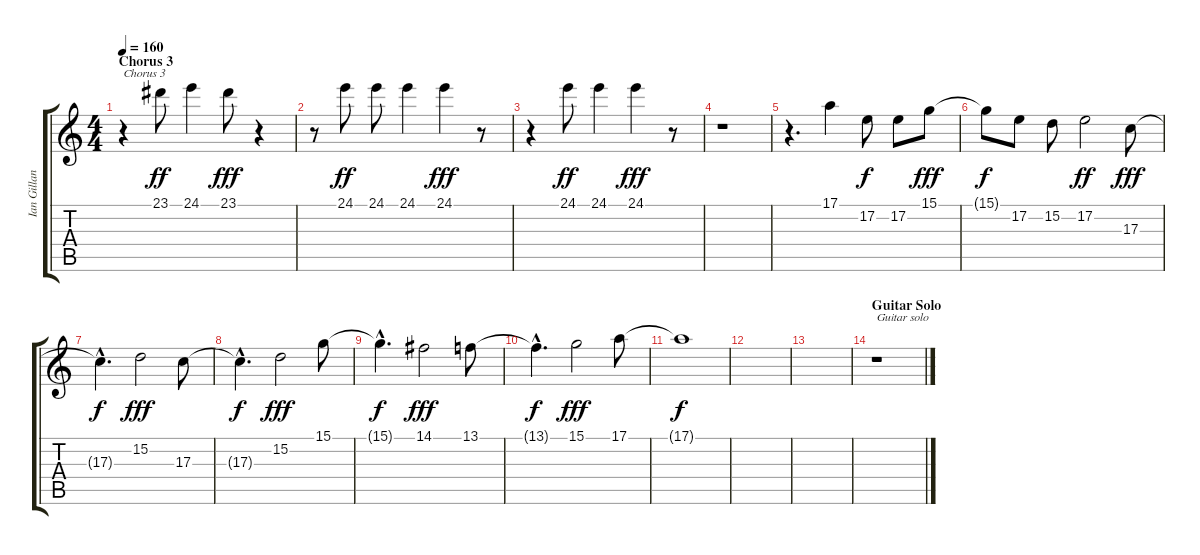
\track ("Ian Gillan" "Ian Gillan") {instrument lead8bassandlead}
\staff {score tabs}
\tuning (E4 B3 G3 D3 A2 E2) {hide}
\ts (4 4)
\section ("" "Chorus 3")
\tempo 160
\clef g2
\ks c
r.4{txt "Chorus 3" dy ff} 23.1.8 24.1.4 23.1.8{dy fff} r.4 |
r.8 24.1.8{dy ff} 24.1.8 24.1.4 24.1.4{dy fff} r.8 |
r.4 24.1.8{dy ff} 24.1.4 24.1.4{dy fff} r.8 |
r.1 |
r.4{d} 17.1.4 17.2.8{dy f} 17.2.8 15.1.8{dy fff} |
15.1{t}.8{dy f} 17.2.8 15.2.8 17.2.2{dy ff} 17.3.8{dy fff} |
17.3{hac t}.4{d dy f} 15.2.2{dy fff} 17.3.8 |
17.3{hac t}.4{d dy f} 15.2.2{dy fff} 15.1.8 |
15.1{hac t}.4{d dy f} 14.1.2{dy fff} 13.1.8 |
13.1{hac t}.4{d dy f} 15.1.2{dy fff} 17.1.8 |
17.1{t}.1{dy f} |
|
|
\section ("" "Guitar Solo")
r.1{txt "Guitar solo"}
